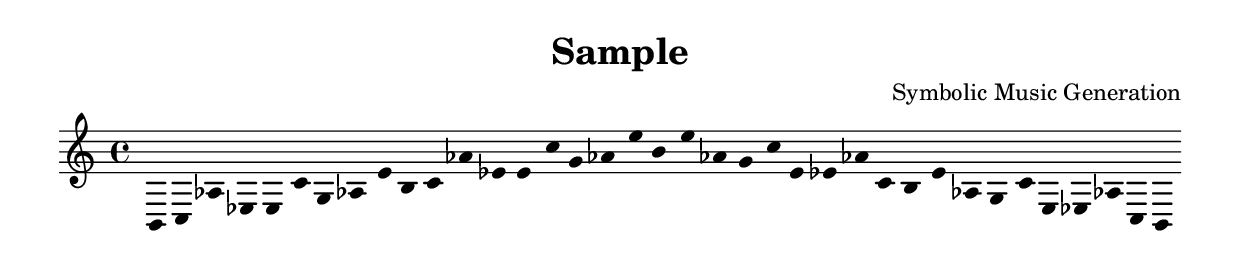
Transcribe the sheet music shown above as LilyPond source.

% z vector: tensor([[-2.6497e-01, -3.3503e+00,  1.6529e+00, -8.2597e-01, -1.6211e+00,-1.9821e+00, -1.3004e+00,  2.9992e-02,  3.6864e+00,  2.0076e+00,
        %   5.6287e-04, -3.2564e+00]])
    \version "2.22.2"
    \header {
    title = "Sample"
    composer = "Symbolic Music Generation"
    }

    \score {
    <<
        \cadenzaOn
        \override Beam.breakable = ##t
        \accidentalStyle Score.forget
        \override Score.TextScript.padding = #2
        \override Stem.transparent = ##t
    {
    \clef treble
        b,16 [ c aes ees e c' g aes e' b c' aes' ees' e' c'' g' aes' e'' b' e'' aes' g' c'' e' ees' aes' c' b e' aes g c' e ees aes c ]
    b,
    }
    >>
    \layout {
        indent = 0\mm
        line-width = 190\mm
        \override Stem.transparent = ##t
    }    
    }
    
    